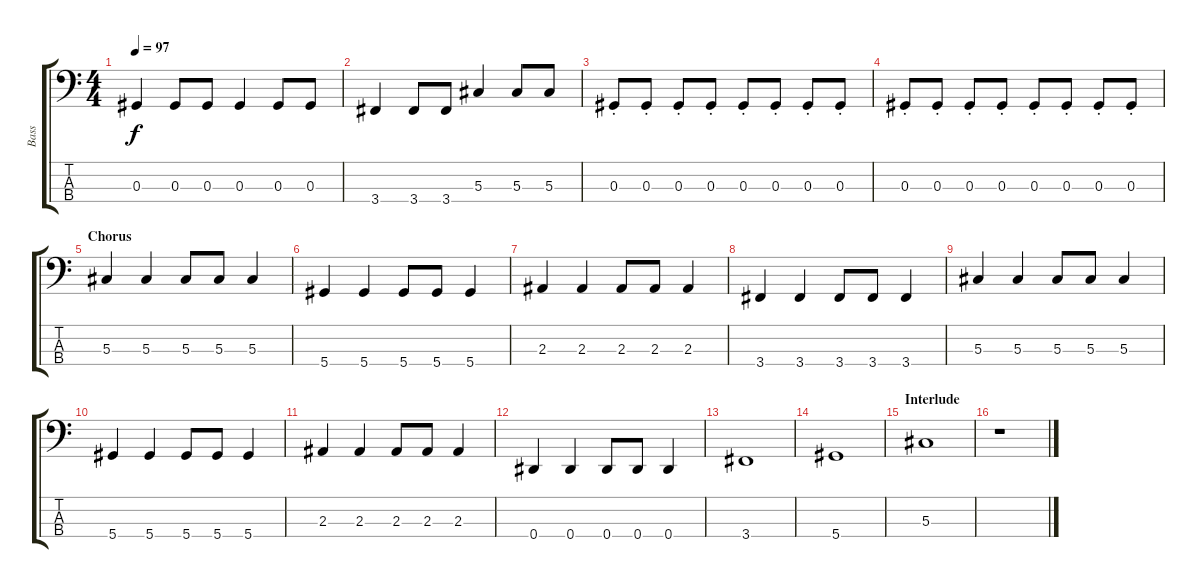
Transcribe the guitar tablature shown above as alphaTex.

\track ("Bass" "Bass") {instrument slapbass2}
\staff {score tabs}
\tuning (Gb2 Db2 Ab1 Eb1) {hide}
\ts (4 4)
\tempo 97
\clef f4
\ks c
0.3.4{dy f} 0.3.8 0.3.8 0.3.4 0.3.8 0.3.8 |
3.4.4 3.4.8 3.4.8 5.3.4 5.3.8 5.3.8 |
0.3{st}.8 0.3{st}.8 0.3{st}.8 0.3{st}.8 0.3{st}.8 0.3{st}.8 0.3{st}.8 0.3{st}.8 |
0.3{st}.8 0.3{st}.8 0.3{st}.8 0.3{st}.8 0.3{st}.8 0.3{st}.8 0.3{st}.8 0.3{st}.8 |
\section ("" "Chorus")
5.3.4 5.3.4 5.3.8 5.3.8 5.3.4 |
5.4.4 5.4.4 5.4.8 5.4.8 5.4.4 |
2.3.4 2.3.4 2.3.8 2.3.8 2.3.4 |
3.4.4 3.4.4 3.4.8 3.4.8 3.4.4 |
5.3.4 5.3.4 5.3.8 5.3.8 5.3.4 |
5.4.4 5.4.4 5.4.8 5.4.8 5.4.4 |
2.3.4 2.3.4 2.3.8 2.3.8 2.3.4 |
0.4.4 0.4.4 0.4.8 0.4.8 0.4.4 |
3.4.1 |
5.4.1 |
\section ("" "Interlude")
5.3.1 |
r.1
